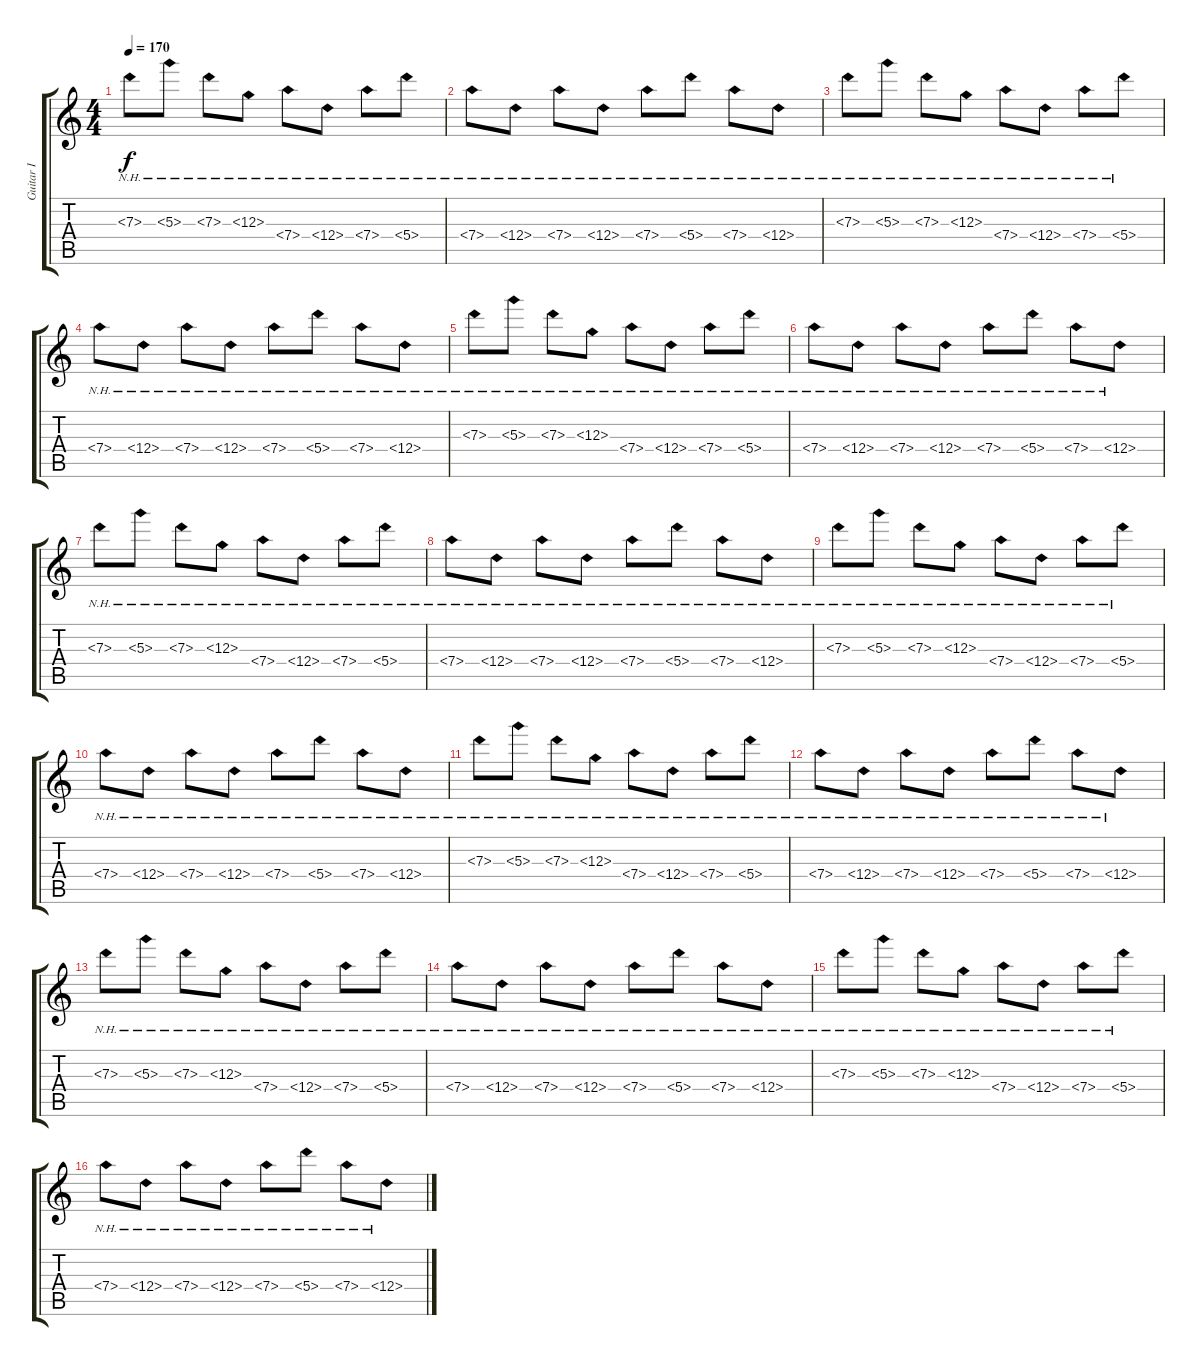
\track ("Guitar I" "Guitar I") {instrument overdrivenguitar}
\staff {score tabs}
\tuning (E4 B3 G3 D3 A2 D2) {hide}
\ts (4 4)
\tempo 170
\clef g2
\ks c
7.3{nh}.8{dy f} 5.3{nh}.8 7.3{nh}.8 0.3{nh}.8 7.4{nh}.8 0.4{nh}.8 7.4{nh}.8 5.4{nh}.8 |
7.4{nh}.8 0.4{nh}.8 7.4{nh}.8 0.4{nh}.8 7.4{nh}.8 5.4{nh}.8 7.4{nh}.8 0.4{nh}.8 |
7.3{nh}.8 5.3{nh}.8 7.3{nh}.8 0.3{nh}.8 7.4{nh}.8 0.4{nh}.8 7.4{nh}.8 5.4{nh}.8 |
7.4{nh}.8 0.4{nh}.8 7.4{nh}.8 0.4{nh}.8 7.4{nh}.8 5.4{nh}.8 7.4{nh}.8 0.4{nh}.8 |
7.3{nh}.8 5.3{nh}.8 7.3{nh}.8 0.3{nh}.8 7.4{nh}.8 0.4{nh}.8 7.4{nh}.8 5.4{nh}.8 |
7.4{nh}.8 0.4{nh}.8 7.4{nh}.8 0.4{nh}.8 7.4{nh}.8 5.4{nh}.8 7.4{nh}.8 0.4{nh}.8 |
7.3{nh}.8 5.3{nh}.8 7.3{nh}.8 0.3{nh}.8 7.4{nh}.8 0.4{nh}.8 7.4{nh}.8 5.4{nh}.8 |
7.4{nh}.8 0.4{nh}.8 7.4{nh}.8 0.4{nh}.8 7.4{nh}.8 5.4{nh}.8 7.4{nh}.8 0.4{nh}.8 |
7.3{nh}.8 5.3{nh}.8 7.3{nh}.8 0.3{nh}.8 7.4{nh}.8 0.4{nh}.8 7.4{nh}.8 5.4{nh}.8 |
7.4{nh}.8 0.4{nh}.8 7.4{nh}.8 0.4{nh}.8 7.4{nh}.8 5.4{nh}.8 7.4{nh}.8 0.4{nh}.8 |
7.3{nh}.8 5.3{nh}.8 7.3{nh}.8 0.3{nh}.8 7.4{nh}.8 0.4{nh}.8 7.4{nh}.8 5.4{nh}.8 |
7.4{nh}.8 0.4{nh}.8 7.4{nh}.8 0.4{nh}.8 7.4{nh}.8 5.4{nh}.8 7.4{nh}.8 0.4{nh}.8 |
7.3{nh}.8 5.3{nh}.8 7.3{nh}.8 0.3{nh}.8 7.4{nh}.8 0.4{nh}.8 7.4{nh}.8 5.4{nh}.8 |
7.4{nh}.8 0.4{nh}.8 7.4{nh}.8 0.4{nh}.8 7.4{nh}.8 5.4{nh}.8 7.4{nh}.8 0.4{nh}.8 |
7.3{nh}.8{volume 9} 5.3{nh}.8 7.3{nh}.8 0.3{nh}.8 7.4{nh}.8 0.4{nh}.8 7.4{nh}.8 5.4{nh}.8 |
7.4{nh}.8 0.4{nh}.8 7.4{nh}.8 0.4{nh}.8 7.4{nh}.8 5.4{nh}.8 7.4{nh}.8 0.4{nh}.8
